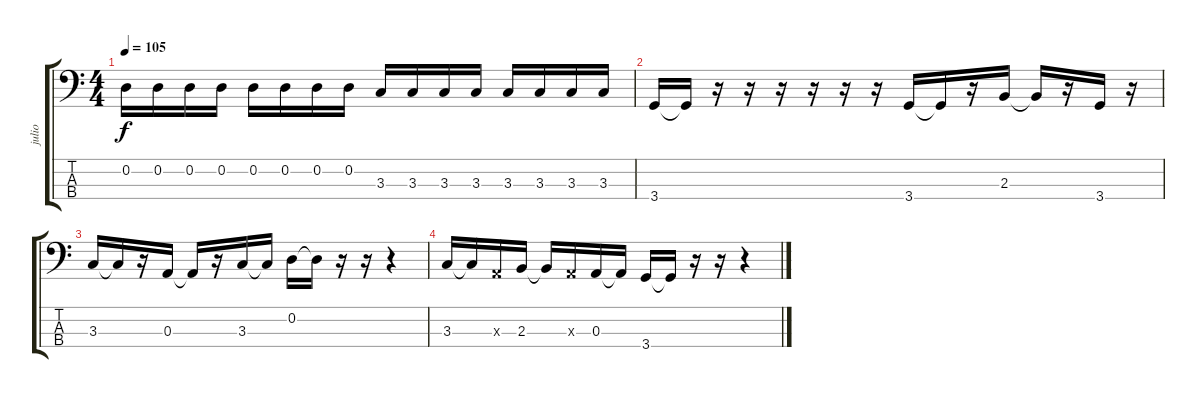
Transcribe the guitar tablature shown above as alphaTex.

\track ("julio" "julio") {instrument fretlessbass}
\staff {score tabs}
\tuning (G2 D2 A1 E1) {hide}
\ts (4 4)
\tempo 105
\clef f4
\ks c
0.2.16{dy f} 0.2.16 0.2.16 0.2.16 0.2.16 0.2.16 0.2.16 0.2.16 3.3.16 3.3.16 3.3.16 3.3.16 3.3.16 3.3.16 3.3.16 3.3.16 |
3.4.16 3.4{t}.16 r.16 r.16 r.16 r.16 r.16 r.16 3.4.16 3.4{t}.16 r.16 2.3.16 2.3{t}.16 r.16 3.4.16 r.16 |
3.3.16 3.3{t}.16 r.16 0.3.16 0.3{t}.16 r.16 3.3.16 3.3{t}.16 0.2.16 0.2{t}.16 r.16 r.16 r.4 |
3.3.16 3.3{t}.16 0.3{x}.16 2.3.16 2.3{t}.16 0.3{x}.16 0.3.16 0.3{t}.16 3.4.16 3.4{t}.16 r.16 r.16 r.4
